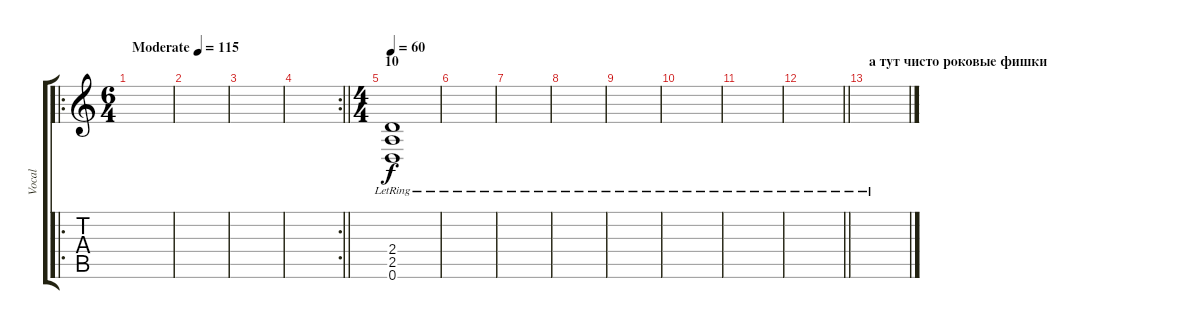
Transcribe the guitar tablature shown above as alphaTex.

\track ("Vocal" "Vocal") {instrument distortionguitar}
\staff {score tabs}
\tuning (D4 A3 F3 C3 G2 D2) {hide}
\ro
\ts (6 4)
\tempo (115 "Moderate")
\clef g2
\ks c
|
|
|
\rc 2
\barLineRight lightlight
|
\ts (4 4)
\section ("" "10")
\tempo 60
(2.4 2.5 0.6{lr}).1{volume 4} |
|
|
|
|
|
|
\barLineRight lightlight
|
\section ("" "а тут чисто роковые фишки")
